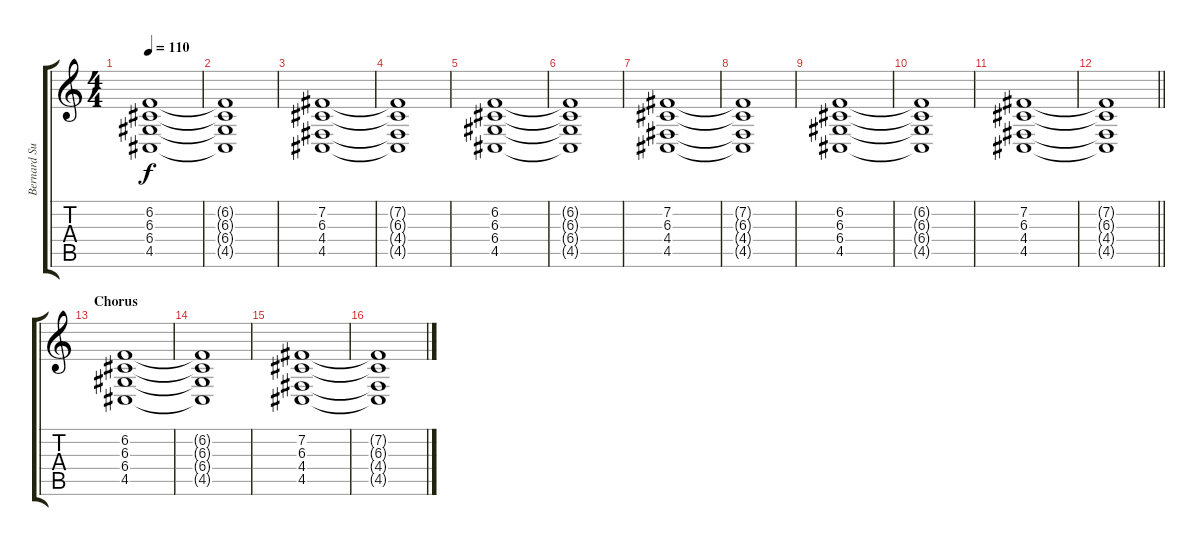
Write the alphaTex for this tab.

\track ("Bernard Sumner Synth 1" "Bernard Su") {instrument pad2warm}
\staff {score tabs}
\tuning (E4 B3 G3 D3 A2 E2) {hide}
\ts (4 4)
\tempo 110
\clef g2
\ks c
(6.2 6.3 6.4 4.5).1{dy f} |
(6.2{t} 6.3{t} 6.4{t} 4.5{t}).1 |
(7.2 6.3 4.4 4.5).1 |
(7.2{t} 6.3{t} 4.4{t} 4.5{t}).1 |
(6.2 6.3 6.4 4.5).1 |
(6.2{t} 6.3{t} 6.4{t} 4.5{t}).1 |
(7.2 6.3 4.4 4.5).1 |
(7.2{t} 6.3{t} 4.4{t} 4.5{t}).1 |
(6.2 6.3 6.4 4.5).1 |
(6.2{t} 6.3{t} 6.4{t} 4.5{t}).1 |
(7.2 6.3 4.4 4.5).1 |
\barLineRight lightlight
(7.2{t} 6.3{t} 4.4{t} 4.5{t}).1 |
\section ("" "Chorus")
(6.2 6.3 6.4 4.5).1 |
(6.2{t} 6.3{t} 6.4{t} 4.5{t}).1 |
(7.2 6.3 4.4 4.5).1 |
(7.2{t} 6.3{t} 4.4{t} 4.5{t}).1
